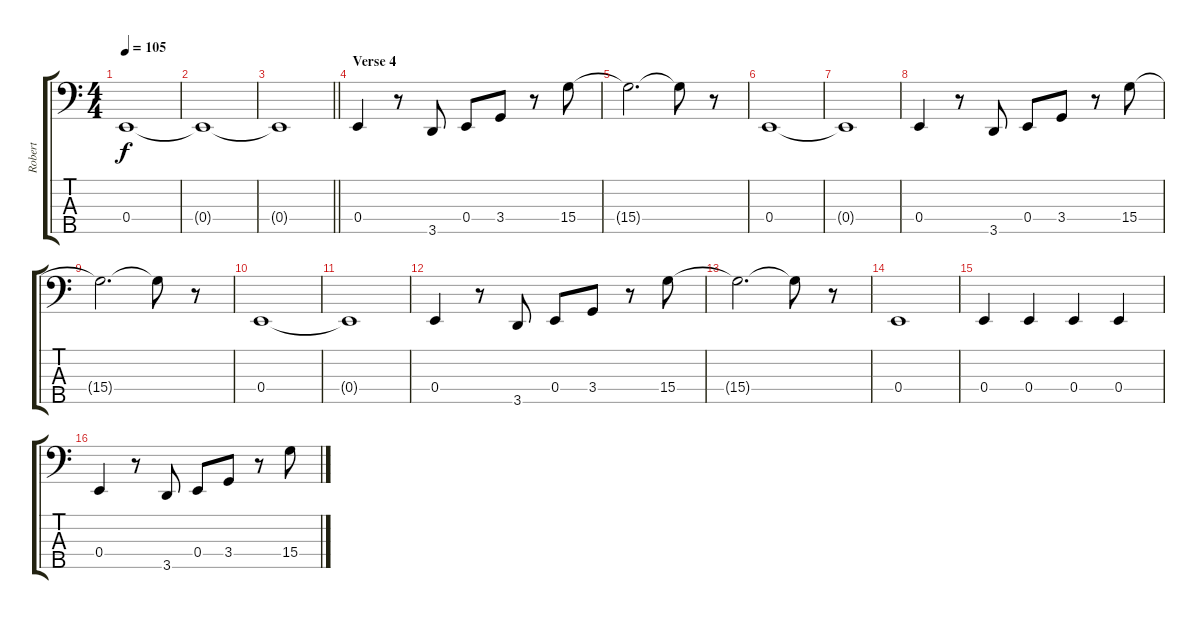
\track ("Robert" "Robert") {instrument electricbassfinger}
\staff {score tabs}
\tuning (G2 D2 A1 E1 B0) {hide}
\ts (4 4)
\tempo 105
\clef f4
\ks c
0.4{t}.1{dy f} |
0.4{t}.1 |
\barLineRight lightlight
0.4{t}.1 |
\section ("" "Verse 4")
0.4.4 r.8 3.5.8 0.4.8 3.4.8 r.8 15.4.8 |
15.4{t}.2{d} 15.4{t}.8 r.8 |
0.4.1 |
0.4{t}.1 |
0.4.4 r.8 3.5.8 0.4.8 3.4.8 r.8 15.4.8 |
15.4{t}.2{d} 15.4{t}.8 r.8 |
0.4.1 |
0.4{t}.1 |
0.4.4 r.8 3.5.8 0.4.8 3.4.8 r.8 15.4.8 |
15.4{t}.2{d} 15.4{t}.8 r.8 |
0.4.1 |
0.4.4 0.4.4 0.4.4 0.4.4 |
0.4.4 r.8 3.5.8 0.4.8 3.4.8 r.8 15.4.8
